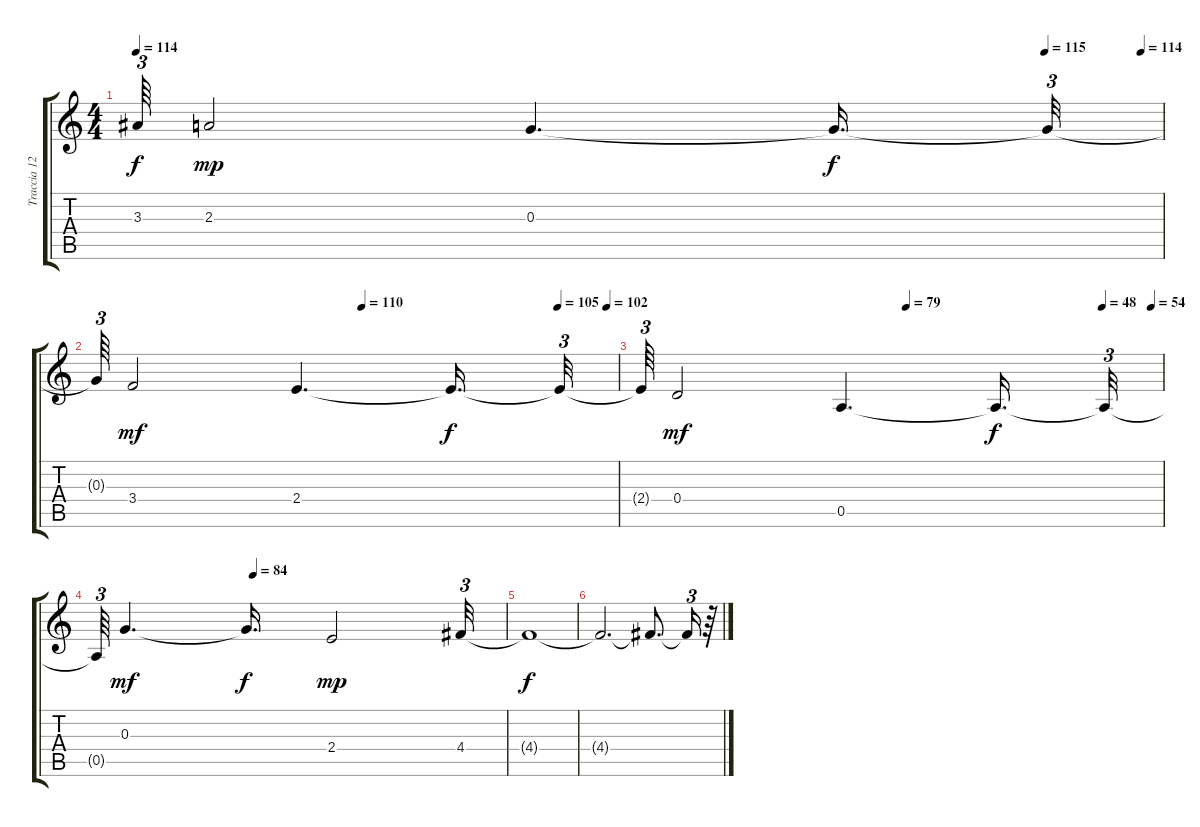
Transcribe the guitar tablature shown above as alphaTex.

\track ("Traccia 12" "Traccia 12") {instrument acousticguitarnylon}
\staff {score tabs}
\tuning (E4 B3 G3 D3 A2 E2) {hide}
\ts (4 4)
\tempo 114
\tempo (115 0.8854166666666666)
\tempo (114 0.9791666666666666)
\clef g2
\ks c
3.3{t}.64{tu (3 2) dy f} 2.3.2{dy mp} 0.3.4{d} 0.3{t}.16{d dy f} 0.3{t}.32{tu (3 2)} |
\tempo (110 0.5104166666666666)
\tempo (105 0.8854166666666666)
\tempo (102 0.9791666666666666)
0.3{t}.64{tu (3 2)} 3.4.2{dy mf} 2.4.4{d} 2.4{t}.16{d dy f} 2.4{t}.32{tu (3 2)} |
\tempo (79 0.5104166666666666)
\tempo (48 0.8854166666666666)
\tempo (54 0.9791666666666666)
2.4{t}.64{tu (3 2)} 0.4.2{dy mf} 0.5.4{d} 0.5{t}.16{d dy f} 0.5{t}.32{tu (3 2)} |
\tempo (84 0.3854166666666667)
0.5{t}.64{tu (3 2)} 0.3.4{d dy mf} 0.3{t}.16{d dy f} 2.4.2{dy mp} 4.4.32{tu (3 2)} |
4.4{t}.1{dy f} |
4.4{t}.2{d} 4.4{t}.8{d} 4.4{t}.16{tu (3 2)} r.64
